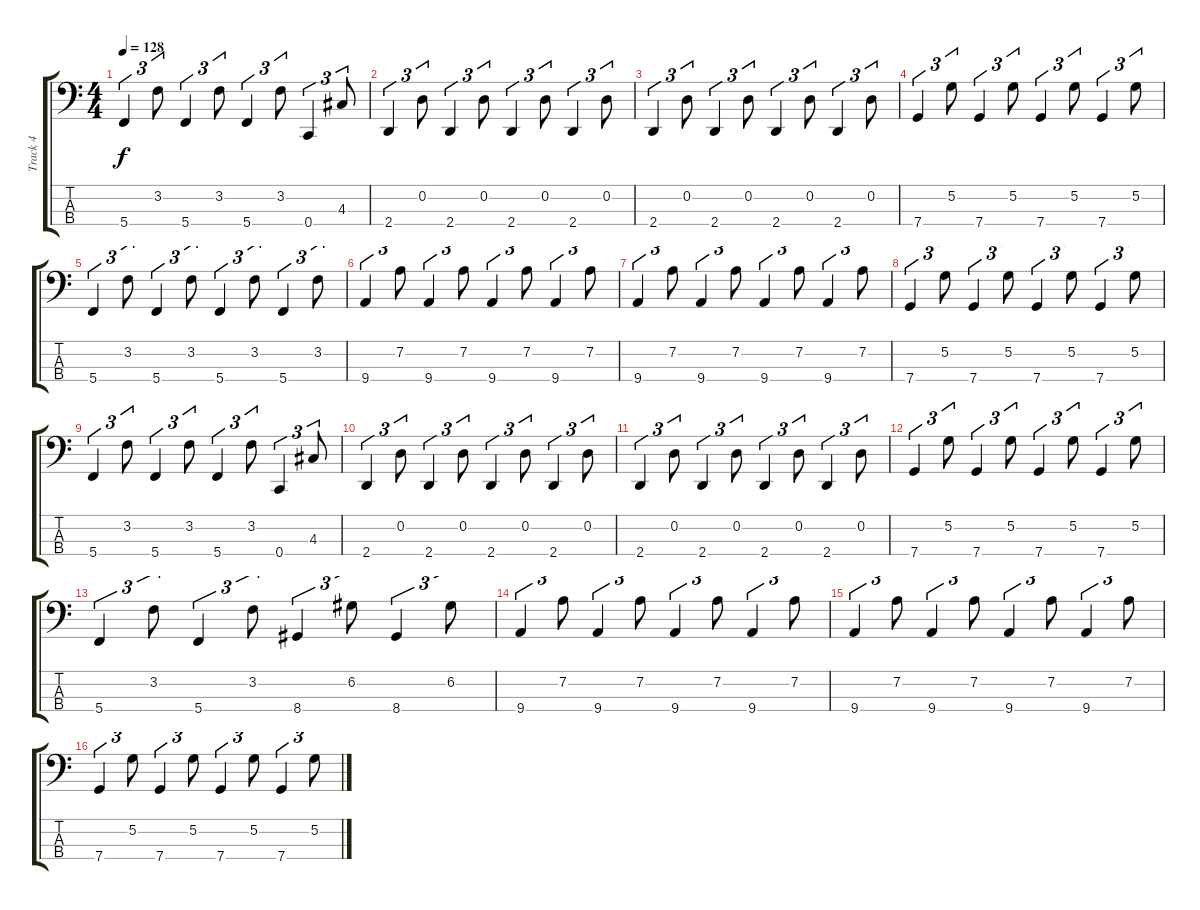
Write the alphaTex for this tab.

\track ("Track 4" "Track 4") {instrument electricbassfinger}
\staff {score tabs}
\tuning (G2 D2 A1 C1) {hide}
\ts (4 4)
\tempo 128
\clef f4
\ks c
5.4.4{tu (3 2) dy f} 3.2.8{tu (3 2)} 5.4.4{tu (3 2)} 3.2.8{tu (3 2)} 5.4.4{tu (3 2)} 3.2.8{tu (3 2)} 0.4.4{tu (3 2)} 4.3.8{tu (3 2)} |
2.4.4{tu (3 2)} 0.2.8{tu (3 2)} 2.4.4{tu (3 2)} 0.2.8{tu (3 2)} 2.4.4{tu (3 2)} 0.2.8{tu (3 2)} 2.4.4{tu (3 2)} 0.2.8{tu (3 2)} |
2.4.4{tu (3 2)} 0.2.8{tu (3 2)} 2.4.4{tu (3 2)} 0.2.8{tu (3 2)} 2.4.4{tu (3 2)} 0.2.8{tu (3 2)} 2.4.4{tu (3 2)} 0.2.8{tu (3 2)} |
7.4.4{tu (3 2)} 5.2.8{tu (3 2)} 7.4.4{tu (3 2)} 5.2.8{tu (3 2)} 7.4.4{tu (3 2)} 5.2.8{tu (3 2)} 7.4.4{tu (3 2)} 5.2.8{tu (3 2)} |
5.4.4{tu (3 2)} 3.2.8{tu (3 2)} 5.4.4{tu (3 2)} 3.2.8{tu (3 2)} 5.4.4{tu (3 2)} 3.2.8{tu (3 2)} 5.4.4{tu (3 2)} 3.2.8{tu (3 2)} |
9.4.4{tu (3 2)} 7.2.8{tu (3 2)} 9.4.4{tu (3 2)} 7.2.8{tu (3 2)} 9.4.4{tu (3 2)} 7.2.8{tu (3 2)} 9.4.4{tu (3 2)} 7.2.8{tu (3 2)} |
9.4.4{tu (3 2)} 7.2.8{tu (3 2)} 9.4.4{tu (3 2)} 7.2.8{tu (3 2)} 9.4.4{tu (3 2)} 7.2.8{tu (3 2)} 9.4.4{tu (3 2)} 7.2.8{tu (3 2)} |
7.4.4{tu (3 2)} 5.2.8{tu (3 2)} 7.4.4{tu (3 2)} 5.2.8{tu (3 2)} 7.4.4{tu (3 2)} 5.2.8{tu (3 2)} 7.4.4{tu (3 2)} 5.2.8{tu (3 2)} |
5.4.4{tu (3 2)} 3.2.8{tu (3 2)} 5.4.4{tu (3 2)} 3.2.8{tu (3 2)} 5.4.4{tu (3 2)} 3.2.8{tu (3 2)} 0.4.4{tu (3 2)} 4.3.8{tu (3 2)} |
2.4.4{tu (3 2)} 0.2.8{tu (3 2)} 2.4.4{tu (3 2)} 0.2.8{tu (3 2)} 2.4.4{tu (3 2)} 0.2.8{tu (3 2)} 2.4.4{tu (3 2)} 0.2.8{tu (3 2)} |
2.4.4{tu (3 2)} 0.2.8{tu (3 2)} 2.4.4{tu (3 2)} 0.2.8{tu (3 2)} 2.4.4{tu (3 2)} 0.2.8{tu (3 2)} 2.4.4{tu (3 2)} 0.2.8{tu (3 2)} |
7.4.4{tu (3 2)} 5.2.8{tu (3 2)} 7.4.4{tu (3 2)} 5.2.8{tu (3 2)} 7.4.4{tu (3 2)} 5.2.8{tu (3 2)} 7.4.4{tu (3 2)} 5.2.8{tu (3 2)} |
5.4.4{tu (3 2)} 3.2.8{tu (3 2)} 5.4.4{tu (3 2)} 3.2.8{tu (3 2)} 8.4.4{tu (3 2)} 6.2.8{tu (3 2)} 8.4.4{tu (3 2)} 6.2.8{tu (3 2)} |
9.4.4{tu (3 2)} 7.2.8{tu (3 2)} 9.4.4{tu (3 2)} 7.2.8{tu (3 2)} 9.4.4{tu (3 2)} 7.2.8{tu (3 2)} 9.4.4{tu (3 2)} 7.2.8{tu (3 2)} |
9.4.4{tu (3 2)} 7.2.8{tu (3 2)} 9.4.4{tu (3 2)} 7.2.8{tu (3 2)} 9.4.4{tu (3 2)} 7.2.8{tu (3 2)} 9.4.4{tu (3 2)} 7.2.8{tu (3 2)} |
7.4.4{tu (3 2)} 5.2.8{tu (3 2)} 7.4.4{tu (3 2)} 5.2.8{tu (3 2)} 7.4.4{tu (3 2)} 5.2.8{tu (3 2)} 7.4.4{tu (3 2)} 5.2.8{tu (3 2)}
